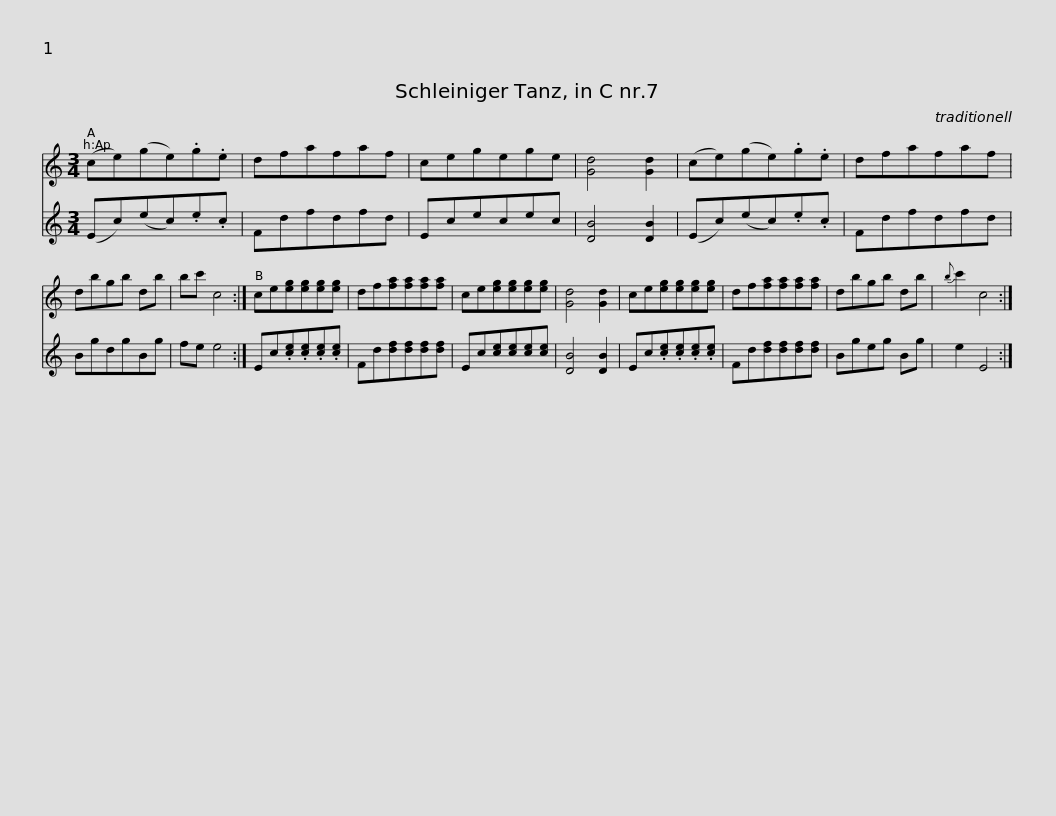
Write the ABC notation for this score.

X:1
%%score 1 2
L:1/8
M:3/4
I:linebreak $
K:C
V:1 treble
V:2 treble
V:1
 (ce)(ge).g.e | dfafaf | cegege | [Gd]4 [Gd]2 | (ce)(ge).g.e | %5
 dfafaf | dbgb db | bc' c4 :|$ ce[eg][eg][eg][eg] | df[fa][fa][fa][fa] | %10
 ce[eg][eg][eg][eg] | [Gd]4 [Gd]2 | ce[eg][eg][eg][eg] | df[fa][fa][fa][fa] | dbgb db | %15
{b} c'2 c4 :| %16
V:2
 (Ec)(ec).e.c | Fdfdfd | Ececec | [DB]4 [DB]2 | (Ec)(ec).e.c | %5
 Fdfdfd | BgdgBg | fe e4 :|$ Ec.[ce].[ce].[ce].[ce] | Fd[df][df][df][df] | %10
 Ec[ce][ce][ce][ce] | [DB]4 [DB]2 | Ec.[ce].[ce].[ce].[ce] | Fd[df][df][df][df] | Bgeg Bg | %15
 e2 E4 :| %16
